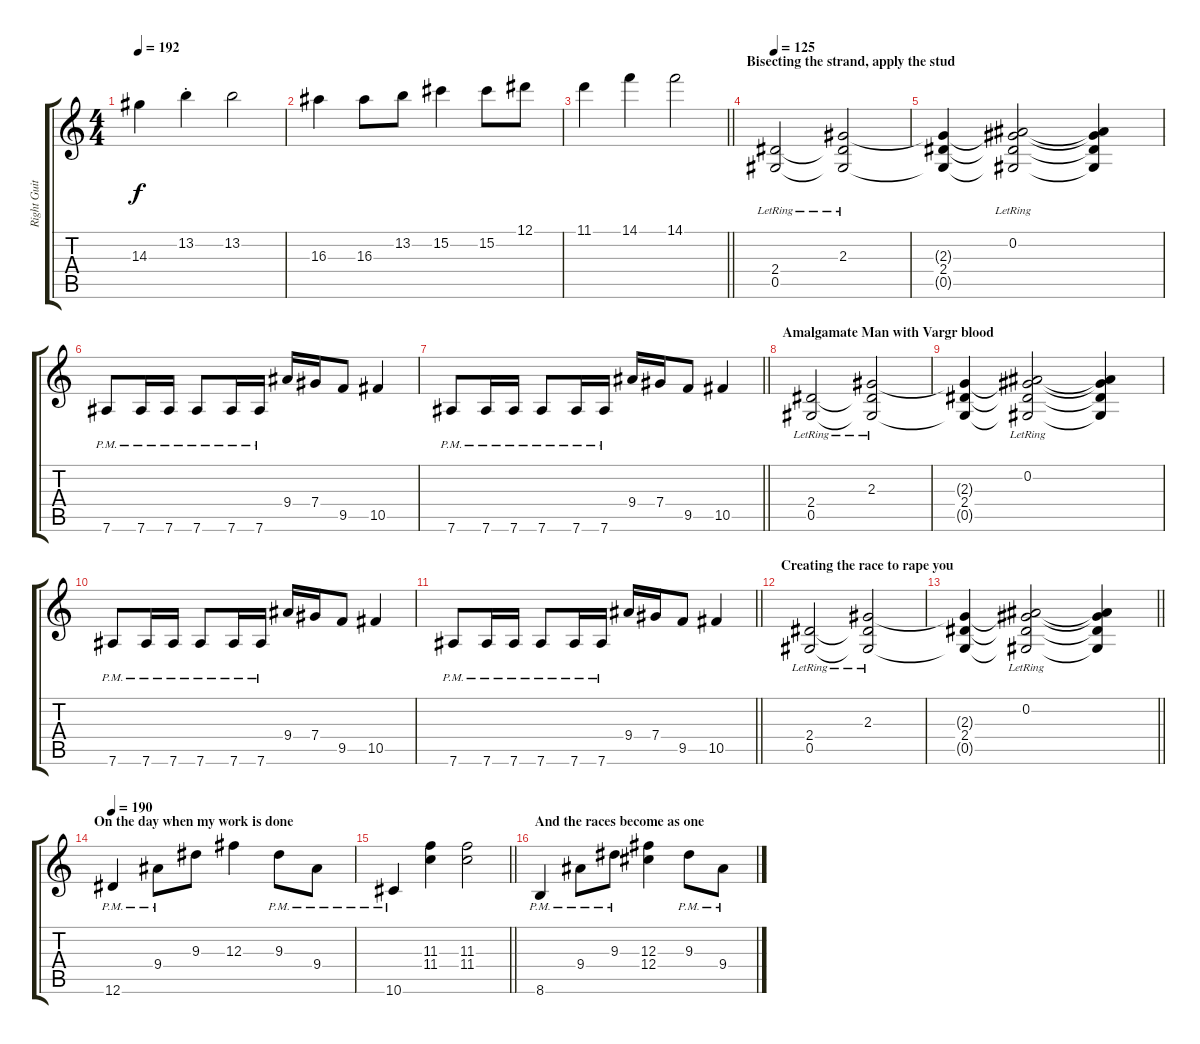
\track ("Right Guitar" "Right Guit") {instrument distortionguitar}
\staff {score tabs}
\tuning (Eb4 Bb3 Gb3 Db3 Ab2 Eb2) {hide}
\ts (4 4)
\tempo 192
\clef g2
\ks c
14.3.4{dy f} 13.2{st}.4 13.2.2 |
16.3.4 16.3.8 13.2.8 15.2.4 15.2.8 12.1.8 |
\barLineRight lightlight
11.1.4 14.1.4 14.1.2 |
\section ("" "Bisecting the strand, apply the stud ")
\tempo 125
(2.4{lr} 0.5{lr}).2 (2.3{lr} 2.4{t} 0.5{t}).2 |
(2.3{t} 2.4 0.5{t}).4 (0.2{lr} 2.3{t} 2.4{t} 0.5{t}).2 (0.2{t} 2.3{t} 2.4{t} 0.5{t}).4 |
7.6{pm}.8 7.6{pm}.16 7.6{pm}.16 7.6{pm}.8 7.6{pm}.16 7.6{pm}.16 9.4.16 7.4.16 9.5.8 10.5.4 |
\barLineRight lightlight
7.6{pm}.8 7.6{pm}.16 7.6{pm}.16 7.6{pm}.8 7.6{pm}.16 7.6{pm}.16 9.4.16 7.4.16 9.5.8 10.5.4 |
\section ("" "Amalgamate Man with Vargr blood ")
(2.4{lr} 0.5{lr}).2 (2.3{lr} 2.4{t} 0.5{t}).2 |
(2.3{t} 2.4 0.5{t}).4 (0.2{lr} 2.3{t} 2.4{t} 0.5{t}).2 (0.2{t} 2.3{t} 2.4{t} 0.5{t}).4 |
7.6{pm}.8 7.6{pm}.16 7.6{pm}.16 7.6{pm}.8 7.6{pm}.16 7.6{pm}.16 9.4.16 7.4.16 9.5.8 10.5.4 |
\barLineRight lightlight
7.6{pm}.8 7.6{pm}.16 7.6{pm}.16 7.6{pm}.8 7.6{pm}.16 7.6{pm}.16 9.4.16 7.4.16 9.5.8 10.5.4 |
\section ("" "Creating the race to rape you ")
(2.4{lr} 0.5{lr}).2 (2.3{lr} 2.4{t} 0.5{t}).2 |
\barLineRight lightlight
(2.3{t} 2.4 0.5{t}).4 (0.2{lr} 2.3{t} 2.4{t} 0.5{t}).2 (0.2{t} 2.3{t} 2.4{t} 0.5{t}).4 |
\section ("" "On the day when my work is done ")
\tempo 190
12.6{pm}.4 9.4{pm}.8 9.3.8 12.3.4 9.3{pm}.8 9.4{pm}.8 |
\barLineRight lightlight
10.6{pm}.4 (11.3 11.4).4 (11.3 11.4).2 |
\section ("" "And the races become as one ")
8.6{pm}.4 9.4{pm}.8 9.3{pm}.8 (12.3 12.4).4 9.3{pm}.8 9.4{pm}.8
